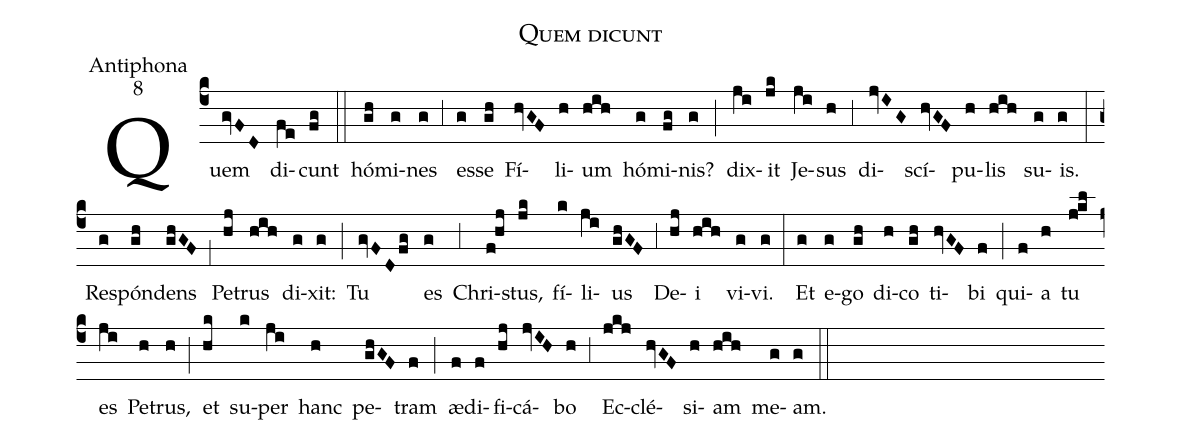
name:Quem dicunt;
office-part:Antiphona;
mode:8;
%%
(c4) Quem(gvFD) di(fe)cunt(fg) (::)
hó(gh)mi(g)nes(g) (,3) es(g)se(gh) Fí(hvGF)li(h)um(hih) hó(g)mi(fg)nis?(g) (;) dix(ji)it(jk) Je(ji)sus(h) (,3) di(jvIG)scí(hvGF)pu(h)lis(hih) su(g)is.(g) (:)
Re(g)spón(gh)dens(ghGF) (,1) Pe(hj)trus(hih) di(g)xit:(g) (;) Tu(gvFD/fg) es(g) (,3) Chri(f!hj)stus,(jk) fí(k)li(ji)us(ghGF) (,3) De(hj)i(hih) vi(g)vi.(g) (:)
Et(g) e(g)go(gh) di(h)co(gh) ti(hvGF)bi(f) (;) qui(f)a(h) tu(j!kl) es(ji) Pe(h)trus,(h) (;) et(hk) su(k)per(ji) hanc(h) pe(ghGF)tram(f) (;) æ(f)di(f)fi(hj)cá(jvIH)bo(h) (,3) Ec(jkj)clé(hvGF)si(h)am(hih) me(g)am.(g) (::)
